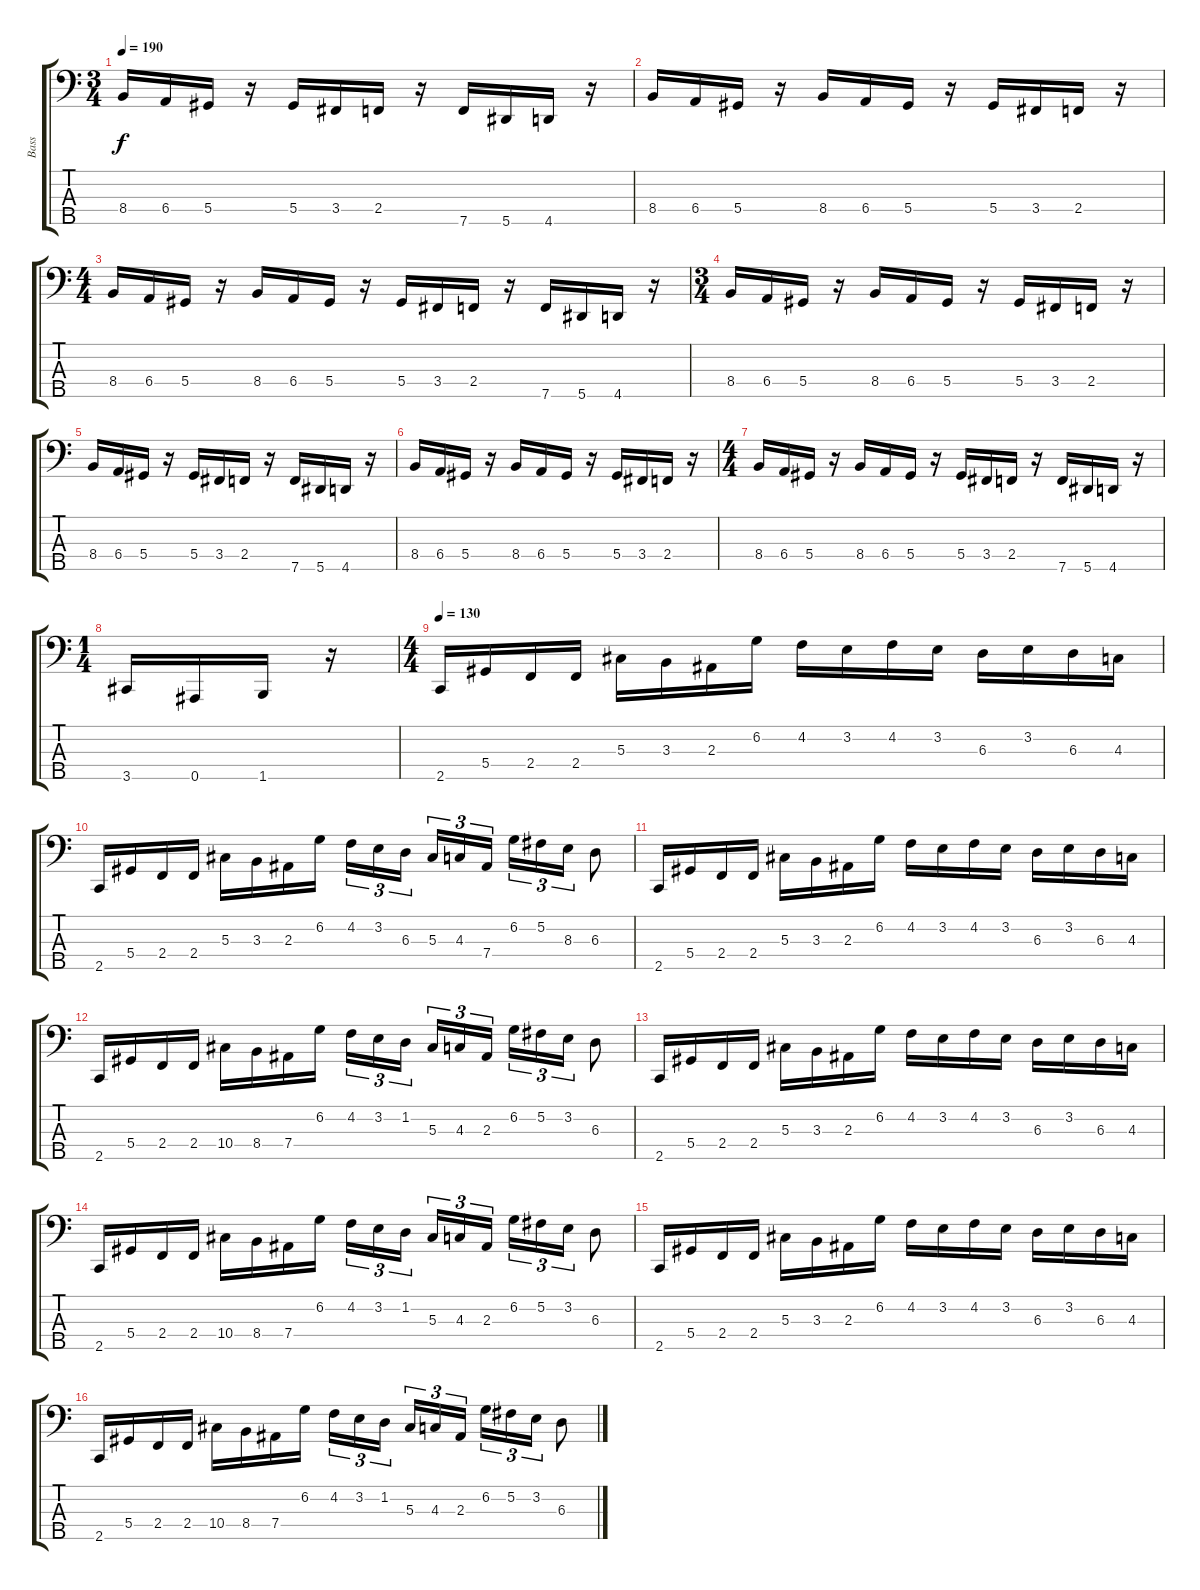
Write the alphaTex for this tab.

\track ("Bass" "Bass") {instrument electricbassfinger}
\staff {score tabs}
\tuning (Gb2 Db2 Ab1 Eb1 Bb0) {hide}
\ts (3 4)
\tempo 190
\clef f4
\ks c
8.4.16{dy f} 6.4.16 5.4.16 r.16 5.4.16 3.4.16 2.4.16 r.16 7.5.16 5.5.16 4.5.16 r.16 |
8.4.16 6.4.16 5.4.16 r.16 8.4.16 6.4.16 5.4.16 r.16 5.4.16 3.4.16 2.4.16 r.16 |
\ts (4 4)
8.4.16 6.4.16 5.4.16 r.16 8.4.16 6.4.16 5.4.16 r.16 5.4.16 3.4.16 2.4.16 r.16 7.5.16 5.5.16 4.5.16 r.16 |
\ts (3 4)
8.4.16 6.4.16 5.4.16 r.16 8.4.16 6.4.16 5.4.16 r.16 5.4.16 3.4.16 2.4.16 r.16 |
8.4.16 6.4.16 5.4.16 r.16 5.4.16 3.4.16 2.4.16 r.16 7.5.16 5.5.16 4.5.16 r.16 |
8.4.16 6.4.16 5.4.16 r.16 8.4.16 6.4.16 5.4.16 r.16 5.4.16 3.4.16 2.4.16 r.16 |
\ts (4 4)
8.4.16 6.4.16 5.4.16 r.16 8.4.16 6.4.16 5.4.16 r.16 5.4.16 3.4.16 2.4.16 r.16 7.5.16 5.5.16 4.5.16 r.16 |
\ts (1 4)
3.5.16 0.5.16 1.5.16 r.16 |
\ts (4 4)
\tempo 130
2.5.16 5.4.16 2.4.16 2.4.16 5.3.16 3.3.16 2.3.16 6.2.16 4.2.16 3.2.16 4.2.16 3.2.16 6.3.16 3.2.16 6.3.16 4.3.16 |
2.5.16 5.4.16 2.4.16 2.4.16 5.3.16 3.3.16 2.3.16 6.2.16 4.2.16{tu (3 2)} 3.2.16{tu (3 2)} 6.3.16{tu (3 2) beam splitsecondary} 5.3.16{tu (3 2)} 4.3.16{tu (3 2)} 7.4.16{tu (3 2)} 6.2.16{tu (3 2)} 5.2.16{tu (3 2)} 8.3.16{tu (3 2)} 6.3.8 |
2.5.16 5.4.16 2.4.16 2.4.16 5.3.16 3.3.16 2.3.16 6.2.16 4.2.16 3.2.16 4.2.16 3.2.16 6.3.16 3.2.16 6.3.16 4.3.16 |
2.5.16 5.4.16 2.4.16 2.4.16 10.4.16 8.4.16 7.4.16 6.2.16 4.2.16{tu (3 2)} 3.2.16{tu (3 2)} 1.2.16{tu (3 2) beam splitsecondary} 5.3.16{tu (3 2)} 4.3.16{tu (3 2)} 2.3.16{tu (3 2)} 6.2.16{tu (3 2)} 5.2.16{tu (3 2)} 3.2.16{tu (3 2)} 6.3.8 |
2.5.16 5.4.16 2.4.16 2.4.16 5.3.16 3.3.16 2.3.16 6.2.16 4.2.16 3.2.16 4.2.16 3.2.16 6.3.16 3.2.16 6.3.16 4.3.16 |
2.5.16 5.4.16 2.4.16 2.4.16 10.4.16 8.4.16 7.4.16 6.2.16 4.2.16{tu (3 2)} 3.2.16{tu (3 2)} 1.2.16{tu (3 2) beam splitsecondary} 5.3.16{tu (3 2)} 4.3.16{tu (3 2)} 2.3.16{tu (3 2)} 6.2.16{tu (3 2)} 5.2.16{tu (3 2)} 3.2.16{tu (3 2)} 6.3.8 |
2.5.16 5.4.16 2.4.16 2.4.16 5.3.16 3.3.16 2.3.16 6.2.16 4.2.16 3.2.16 4.2.16 3.2.16 6.3.16 3.2.16 6.3.16 4.3.16 |
2.5.16 5.4.16 2.4.16 2.4.16 10.4.16 8.4.16 7.4.16 6.2.16 4.2.16{tu (3 2)} 3.2.16{tu (3 2)} 1.2.16{tu (3 2) beam splitsecondary} 5.3.16{tu (3 2)} 4.3.16{tu (3 2)} 2.3.16{tu (3 2)} 6.2.16{tu (3 2)} 5.2.16{tu (3 2)} 3.2.16{tu (3 2)} 6.3.8
